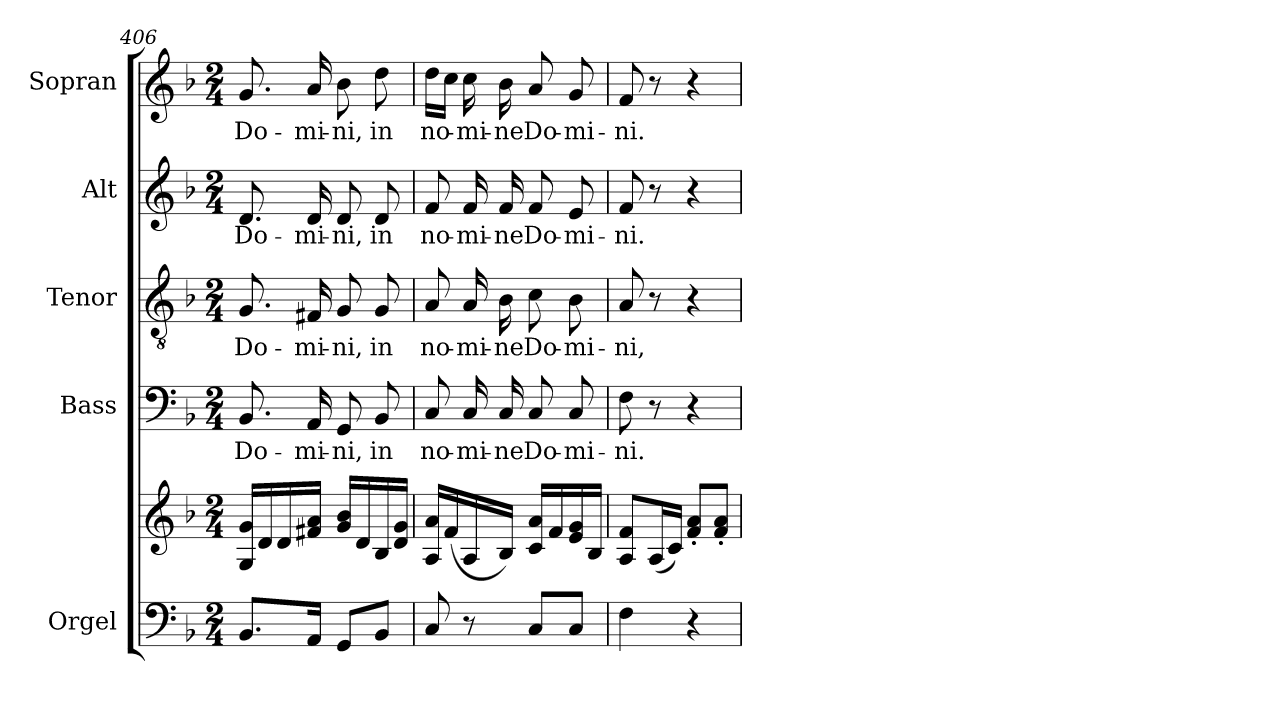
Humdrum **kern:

**kern	**kern	**kern	**text	**kern	**text	**kern	**text	**kern	**text
*part5	*part5	*part4	*part4	*part3	*part3	*part2	*part2	*part1	*part1
*staff6	*staff5	*staff4	*staff4	*staff3	*staff3	*staff2	*staff2	*staff1	*staff1
*I"Orgel	*	*I"Bass	*	*I"Tenor	*	*I"Alt	*	*I"Sopran	*
*I'Org.	*	*I'B.	*	*I'T.	*	*I'A.	*	*I'S.	*
*clefF4	*clefG2	*clefF4	*	*clefGv2	*	*clefG2	*	*clefG2	*
*k[b-]	*k[b-]	*k[b-]	*	*k[b-]	*	*k[b-]	*	*k[b-]	*
*F:	*F:	*F:	*	*F:	*	*F:	*	*F:	*
*M2/4	*M2/4	*M2/4	*	*M2/4	*	*M2/4	*	*M2/4	*
=406	=406	=406	=406	=406	=406	=406	=406	=406	=406
!	!	!	!LO:LY:b	!	!LO:LY:b	!	!LO:LY:b	!	!LO:LY:b
8.BB-/L	16G/ 16g/LL	8.BB-/	Do-	8.G/	Do-	8.d/	Do-	8.g/	Do-
.	16d/	.	.	.	.	.	.	.	.
.	16d/	.	.	.	.	.	.	.	.
!	!	!	!LO:LY:b	!	!LO:LY:b	!	!LO:LY:b	!	!LO:LY:b
16AA/Jk	16f#X/ 16a/JJ	16AA/	-mi-	16F#X/	-mi-	16d/	-mi-	16a/	-mi-
!	!	!	!LO:LY:b	!	!LO:LY:b	!	!LO:LY:b	!	!LO:LY:b
8GG/L	16g/ 16b-/LL	8GG/	-ni,	8G/	-ni,	8d/	-ni,	8b-\	-ni,
.	16d/	.	.	.	.	.	.	.	.
!	!	!	!LO:LY:b	!	!LO:LY:b	!	!LO:LY:b	!	!LO:LY:b
8BB-/J	16B-/	8BB-/	in	8G/	in	8d/	in	8dd\	in
.	16d/ 16g/JJ	.	.	.	.	.	.	.	.
!!LO:PB:g=z
=407	=407	=407	=407	=407	=407	=407	=407	=407	=407
!	!	!	!LO:LY:b	!	!LO:LY:b	!	!LO:LY:b	!	!LO:LY:b
8C/	16A/ 16a/LL	8C/	no-	8A/	no-	8f/	no-	16dd\LL	no-
.	(<16f/	.	.	.	.	.	.	16cc\JJ	.
!	!	!	!LO:LY:b	!	!LO:LY:b	!	!LO:LY:b	!	!LO:LY:b
8r	16A/	16C/	-mi-	16A/	-mi-	16f/	-mi-	16cc\	-mi-
!	!	!	!LO:LY:b	!	!LO:LY:b	!	!LO:LY:b	!	!LO:LY:b
.	16B-/JJ)	16C/	-ne	16B-\	-ne	16f/	-ne	16b-\	-ne
!	!	!	!LO:LY:b	!	!LO:LY:b	!	!LO:LY:b	!	!LO:LY:b
8C/L	16c/ 16a/LL	8C/	Do-	8c\	Do-	8f/	Do-	8a/	Do-
.	16f/	.	.	.	.	.	.	.	.
!	!	!	!LO:LY:b	!	!LO:LY:b	!	!LO:LY:b	!	!LO:LY:b
8C/J	16e/ 16g/	8C/	-mi-	8B-\	-mi-	8e/	-mi-	8g/	-mi-
.	16B-/JJ	.	.	.	.	.	.	.	.
=408	=408	=408	=408	=408	=408	=408	=408	=408	=408
!	!	!	!LO:LY:b	!	!LO:LY:b	!	!LO:LY:b	!	!LO:LY:b
4F\	8A/ 8f/L	8F\	-ni.	8A/	-ni,	8f/	-ni.	8f/	-ni.
.	(<16A/L	8r	.	8r	.	8r	.	8r	.
.	16c/JJ)	.	.	.	.	.	.	.	.
4r	8f/'< 8a/'<L	4r	.	4r	.	4r	.	4r	.
.	8f/'< 8a/'<J	.	.	.	.	.	.	.	.
=	=	=	=	=	=	=	=	=	=
*-	*-	*-	*-	*-	*-	*-	*-	*-	*-
